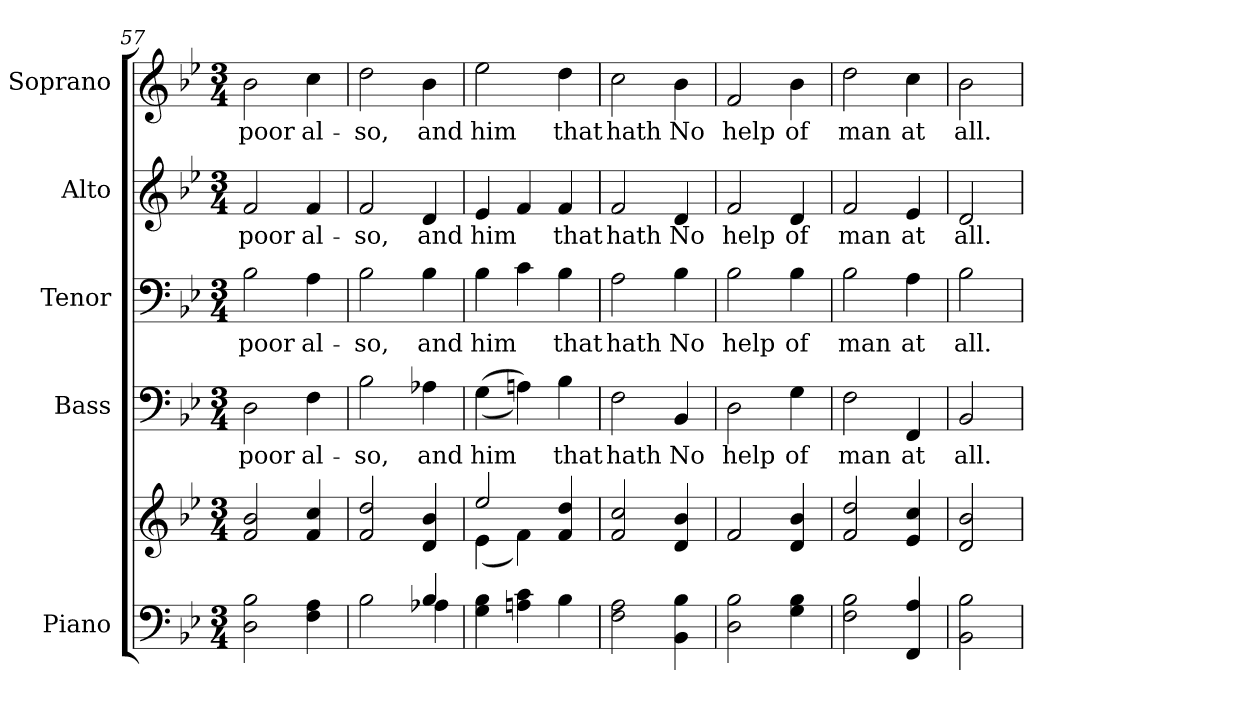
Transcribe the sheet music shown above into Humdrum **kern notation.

**kern	**kern	**kern	**text	**kern	**text	**kern	**text	**kern	**text
*part5	*part5	*part4	*part4	*part3	*part3	*part2	*part2	*part1	*part1
*staff6	*staff5	*staff4	*staff4	*staff3	*staff3	*staff2	*staff2	*staff1	*staff1
*I"Piano	*	*I"Bass	*	*I"Tenor	*	*I"Alto	*	*I"Soprano	*
*I'Pno.	*	*I'B.	*	*I'T.	*	*I'A.	*	*I'S.	*
*clefF4	*clefG2	*clefF4	*	*clefF4	*	*clefG2	*	*clefG2	*
*k[b-e-]	*k[b-e-]	*k[b-e-]	*	*k[b-e-]	*	*k[b-e-]	*	*k[b-e-]	*
*B-:	*B-:	*B-:	*	*B-:	*	*B-:	*	*B-:	*
*M3/4	*M3/4	*M3/4	*	*M3/4	*	*M3/4	*	*M3/4	*
=57	=57	=57	=57	=57	=57	=57	=57	=57	=57
!	!	!	!LO:LY:b:color=#000000	!	!	!	!	!	!
!	!	!	!	!	!LO:LY:b:color=#000000	!	!	!	!
!	!	!	!	!	!	!	!LO:LY:b:color=#000000	!	!
!	!	!	!	!	!	!	!	!	!LO:LY:b:color=#000000
2Di\ 2B-i	2fi/ 2b-i	2Di\	poor	2B-i\	poor	2fi/	poor	2b-i\	poor
!	!	!	!LO:LY:b:color=#000000	!	!	!	!	!	!
!	!	!	!	!	!LO:LY:b:color=#000000	!	!	!	!
!	!	!	!	!	!	!	!LO:LY:b:color=#000000	!	!
!	!	!	!	!	!	!	!	!	!LO:LY:b:color=#000000
4Fi\ 4Ai	4fi/ 4cci	4Fi\	al-	4Ai\	al-	4fi/	al-	4cci\	al-
=58	=58	=58	=58	=58	=58	=58	=58	=58	=58
*^	*	*	*	*	*	*	*	*	*
!	!	!	!	!LO:LY:b:color=#000000	!	!	!	!	!	!
!	!	!	!	!	!	!LO:LY:b:color=#000000	!	!	!	!
!	!	!	!	!	!	!	!	!LO:LY:b:color=#000000	!	!
!	!	!	!	!	!	!	!	!	!	!LO:LY:b:color=#000000
2B-i\	2ryy	2fi/ 2ddi	2B-i\	-so,	2B-i\	-so,	2fi/	-so,	2ddi\	-so,
!	!	!	!	!LO:LY:b:color=#000000	!	!	!	!	!	!
!	!	!	!	!	!	!LO:LY:b:color=#000000	!	!	!	!
!	!	!	!	!	!	!	!	!LO:LY:b:color=#000000	!	!
!	!	!	!	!	!	!	!	!	!	!LO:LY:b:color=#000000
4B-i/	4A-Xi\	4di/ 4b-i	4A-Xi\	and	4B-i\	and	4di/	and	4b-i\	and
*v	*v	*	*	*	*	*	*	*	*	*
!!LO:PB:g=z
=59	=59	=59	=59	=59	=59	=59	=59	=59	=59
*	*^	*	*	*	*	*	*	*	*
*^	*	*	*	*	*	*	*	*	*	*
!	!	!	!	!	!LO:LY:b:color=#000000	!	!	!	!	!	!
*v	*v	*	*	*	*	*	*	*	*	*	*
*^	*	*	*	*	*	*	*	*	*	*
!	!	!	!	!	!	!	!LO:LY:b:color=#000000	!	!	!	!
*v	*v	*	*	*	*	*	*	*	*	*	*
*^	*	*	*	*	*	*	*	*	*	*
!	!	!	!	!	!	!	!	!	!LO:LY:b:color=#000000	!	!
*v	*v	*	*	*	*	*	*	*	*	*	*
*^	*	*	*	*	*	*	*	*	*	*
!	!	!	!	!	!	!	!	!	!	!	!LO:LY:b:color=#000000
*v	*v	*	*	*	*	*	*	*	*	*	*
4Gi\ 4B-i	2ee-i/	(4e-i\	((4Gi\	him	4B-i\	him	4e-i/	him	2ee-i\	him
4Ani\ 4ci	.	4fi\)	4Ani\))	.	4ci\	.	4fi/	.	.	.
!	!	!	!	!LO:LY:b:color=#000000	!	!	!	!	!	!
!	!	!	!	!	!	!LO:LY:b:color=#000000	!	!	!	!
!	!	!	!	!	!	!	!	!LO:LY:b:color=#000000	!	!
!	!	!	!	!	!	!	!	!	!	!LO:LY:b:color=#000000
4B-i\	4fi/ 4ddi	4ryy	4B-i\	that	4B-i\	that	4fi/	that	4ddi\	that
*	*v	*v	*	*	*	*	*	*	*	*
=60	=60	=60	=60	=60	=60	=60	=60	=60	=60
*	*^	*	*	*	*	*	*	*	*
!	!	!	!	!LO:LY:b:color=#000000	!	!	!	!	!	!
*	*v	*v	*	*	*	*	*	*	*	*
*	*^	*	*	*	*	*	*	*	*
!	!	!	!	!	!	!LO:LY:b:color=#000000	!	!	!	!
*	*v	*v	*	*	*	*	*	*	*	*
*	*^	*	*	*	*	*	*	*	*
!	!	!	!	!	!	!	!	!LO:LY:b:color=#000000	!	!
*	*v	*v	*	*	*	*	*	*	*	*
*	*^	*	*	*	*	*	*	*	*
!	!	!	!	!	!	!	!	!	!	!LO:LY:b:color=#000000
*	*v	*v	*	*	*	*	*	*	*	*
2Fi\ 2Ai	2fi/ 2cci	2Fi\	hath	2Ai\	hath	2fi/	hath	2cci\	hath
!	!	!	!LO:LY:b:color=#000000	!	!	!	!	!	!
!	!	!	!	!	!LO:LY:b:color=#000000	!	!	!	!
!	!	!	!	!	!	!	!LO:LY:b:color=#000000	!	!
!	!	!	!	!	!	!	!	!	!LO:LY:b:color=#000000
4BB-i\ 4B-i	4di/ 4b-i	4BB-i/	No	4B-i\	No	4di/	No	4b-i\	No
=61	=61	=61	=61	=61	=61	=61	=61	=61	=61
!	!	!	!LO:LY:b:color=#000000	!	!	!	!	!	!
!	!	!	!	!	!LO:LY:b:color=#000000	!	!	!	!
!	!	!	!	!	!	!	!LO:LY:b:color=#000000	!	!
!	!	!	!	!	!	!	!	!	!LO:LY:b:color=#000000
2Di\ 2B-i	2fi/	2Di\	help	2B-i\	help	2fi/	help	2fi/	help
!	!	!	!LO:LY:b:color=#000000	!	!	!	!	!	!
!	!	!	!	!	!LO:LY:b:color=#000000	!	!	!	!
!	!	!	!	!	!	!	!LO:LY:b:color=#000000	!	!
!	!	!	!	!	!	!	!	!	!LO:LY:b:color=#000000
4Gi\ 4B-i	4di/ 4b-i	4Gi\	of	4B-i\	of	4di/	of	4b-i\	of
=62	=62	=62	=62	=62	=62	=62	=62	=62	=62
!	!	!	!LO:LY:b:color=#000000	!	!	!	!	!	!
!	!	!	!	!	!LO:LY:b:color=#000000	!	!	!	!
!	!	!	!	!	!	!	!LO:LY:b:color=#000000	!	!
!	!	!	!	!	!	!	!	!	!LO:LY:b:color=#000000
2Fi\ 2B-i	2fi/ 2ddi	2Fi\	man	2B-i\	man	2fi/	man	2ddi\	man
!	!	!	!LO:LY:b:color=#000000	!	!	!	!	!	!
!	!	!	!	!	!LO:LY:b:color=#000000	!	!	!	!
!	!	!	!	!	!	!	!LO:LY:b:color=#000000	!	!
!	!	!	!	!	!	!	!	!	!LO:LY:b:color=#000000
4FFi/ 4Ai	4e-i/ 4cci	4FFi/	at	4Ai\	at	4e-i/	at	4cci\	at
!!LO:LB:g=z
=63	=63	=63	=63	=63	=63	=63	=63	=63	=63
!	!	!	!LO:LY:b:color=#000000	!	!	!	!	!	!
!	!	!	!	!	!LO:LY:b:color=#000000	!	!	!	!
!	!	!	!	!	!	!	!LO:LY:b:color=#000000	!	!
!	!	!	!	!	!	!	!	!	!LO:LY:b:color=#000000
2BB-i\ 2B-i	2di/ 2b-i	2BB-i/	all.	2B-i\	all.	2di/	all.	2b-i\	all.
=	=	=	=	=	=	=	=	=	=
*-	*-	*-	*-	*-	*-	*-	*-	*-	*-
